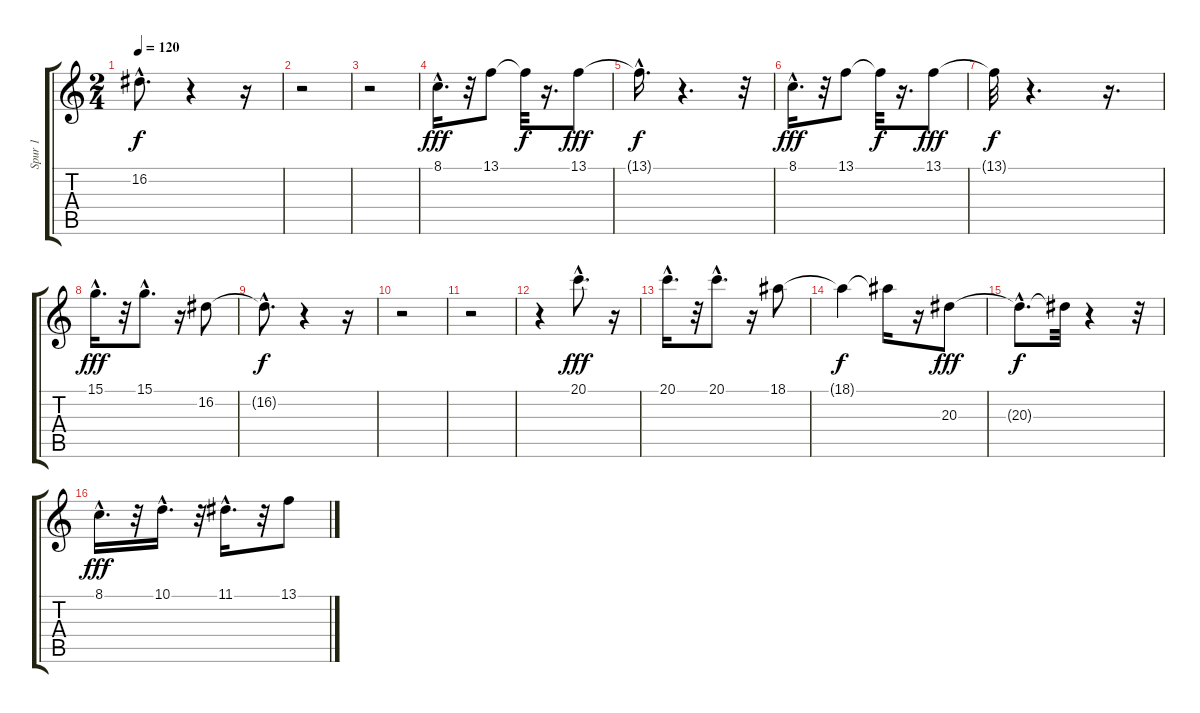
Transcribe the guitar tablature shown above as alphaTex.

\track ("Spur 1" "Spur 1") {instrument ocarina}
\staff {score tabs}
\tuning (E4 B3 G3 D3 A2 E2) {hide}
\ts (2 4)
\tempo 120
\clef g2
\ks c
16.2{hac t}.8{d dy f} r.4 r.16 |
r.2 |
r.2 |
8.1{hac}.16{d dy fff instrument ocarina} r.32 13.1.8 13.1{t}.32{dy f} r.16{d} 13.1.8{dy fff} |
13.1{hac t}.16{d dy f} r.4{d} r.32 |
8.1{hac}.16{d dy fff} r.32 13.1.8 13.1{t}.32{dy f} r.16{d} 13.1.8{dy fff} |
13.1{t}.32{dy f} r.4{d} r.16{d} |
15.1{hac}.16{d dy fff} r.32 15.1{hac}.8{d} r.16 16.2.8 |
16.2{hac t}.8{d dy f} r.4 r.16 |
r.2 |
r.2 |
r.4 20.1{hac}.8{d dy fff instrument ocarina} r.16 |
20.1{hac}.16{d} r.32 20.1{hac}.8{d} r.16 18.1.8 |
18.1{t}.4{dy f} 18.1{t}.16 r.16 20.3.8{dy fff} |
20.3{hac t}.8{d dy f} 20.3{t}.32 r.4 r.32 |
8.1{hac}.16{d dy fff} r.32 10.1{hac}.16{d} r.32 11.1{hac}.16{d} r.32 13.1.8
